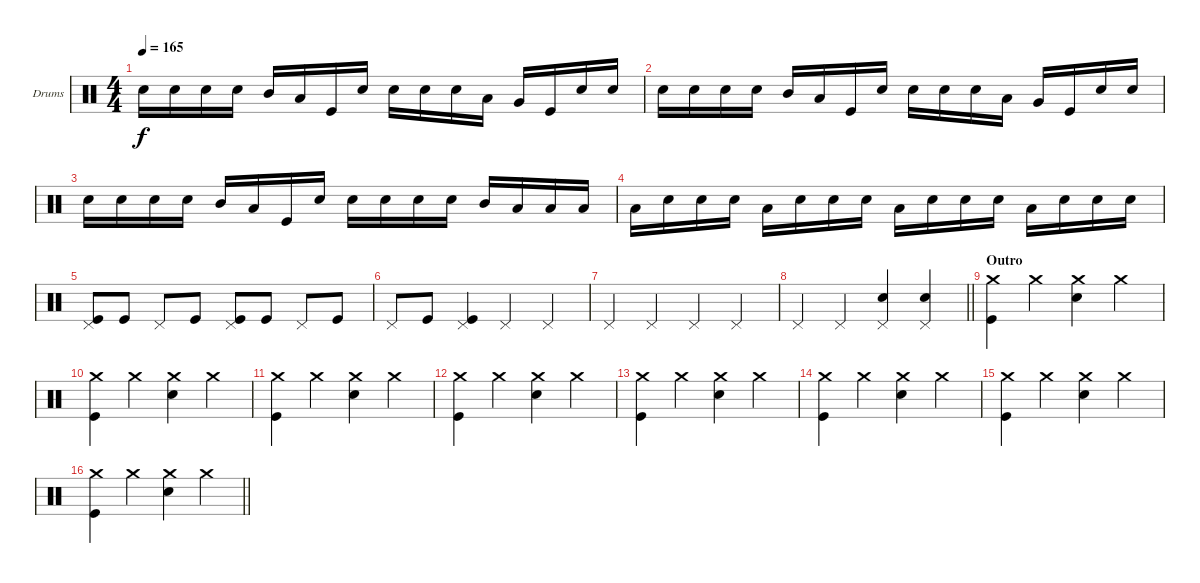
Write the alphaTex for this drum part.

\bracketExtendMode groupsimilarinstruments
\firstSystemTrackNameOrientation horizontal
\otherSystemsTrackNameOrientation horizontal
\track ("Drumkit" "Drums") {instrument percussion}
\staff {score}
\articulation defaults
\ts (4 4)
\tempo 165
\clef neutral
\ks c "Snare (hit) 2".16{dy f} "Snare (hit) 2".16 "Snare (hit) 2".16 "Snare (hit) 2".16 "Mid Tom (hit)".16 "Low Tom (hit)".16 "Kick (hit)".16 "Snare (hit) 2".16 "Snare (hit) 2".16 "Snare (hit) 2".16 "Snare (hit) 2".16 "Low Tom (hit)".16 "Very Low Tom (hit)".16 "Kick (hit)".16 "Snare (hit) 2".16 "Snare (hit) 2".16
|
"Snare (hit) 2".16 "Snare (hit) 2".16 "Snare (hit) 2".16 "Snare (hit) 2".16 "Mid Tom (hit)".16 "Low Tom (hit)".16 "Kick (hit)".16 "Snare (hit) 2".16 "Snare (hit) 2".16 "Snare (hit) 2".16 "Snare (hit) 2".16 "Low Tom (hit)".16 "Very Low Tom (hit)".16 "Kick (hit)".16 "Snare (hit) 2".16 "Snare (hit) 2".16 |
"Snare (hit) 2".16 "Snare (hit) 2".16 "Snare (hit) 2".16 "Snare (hit) 2".16 "Mid Tom (hit)".16 "Low Tom (hit)".16 "Kick (hit)".16 "Snare (hit) 2".16 "Snare (hit) 2".16 "Snare (hit) 2".16 "Snare (hit) 2".16 "Snare (hit) 2".16 "Mid Tom (hit)".16 "Low Tom (hit)".16 "Low Tom (hit)".16 "Low Tom (hit)".16 |
"Low Tom (hit)".16 "Snare (hit) 2".16 "Snare (hit) 2".16 "Snare (hit) 2".16 "Low Tom (hit)".16 "Snare (hit) 2".16 "Snare (hit) 2".16 "Snare (hit) 2".16 "Low Tom (hit)".16 "Snare (hit) 2".16 "Snare (hit) 2".16 "Snare (hit) 2".16 "Low Tom (hit)".16 "Snare (hit) 2".16 "Snare (hit) 2".16 "Snare (hit) 2".16 |
("Pedal Hi-Hat (hit)" "Kick (hit)").8 "Kick (hit)".8 "Pedal Hi-Hat (hit)".8 "Kick (hit)".8 ("Pedal Hi-Hat (hit)" "Kick (hit)").8 "Kick (hit)".8 "Pedal Hi-Hat (hit)".8 "Kick (hit)".8 |
"Pedal Hi-Hat (hit)".8 "Kick (hit)".8 ("Pedal Hi-Hat (hit)" "Kick (hit)").4 "Pedal Hi-Hat (hit)".4 "Pedal Hi-Hat (hit)".4 |
"Pedal Hi-Hat (hit)".4 "Pedal Hi-Hat (hit)".4 "Pedal Hi-Hat (hit)".4 "Pedal Hi-Hat (hit)".4 |
\barLineRight lightlight "Pedal Hi-Hat (hit)".4 "Pedal Hi-Hat (hit)".4
("Pedal Hi-Hat (hit)" "Snare (hit) 2").4 ("Pedal Hi-Hat (hit)" "Snare (hit) 2").4 |
\section ("" "Outro")
("Crash medium (hit)" "Kick (hit)").4 "Crash medium (hit)".4 ("Crash medium (hit)" "Snare (hit) 2").4 "Crash medium (hit)".4 |
("Crash medium (hit)" "Kick (hit)").4 "Crash medium (hit)".4 ("Crash medium (hit)" "Snare (hit) 2").4 "Crash medium (hit)".4 |
("Crash medium (hit)" "Kick (hit)").4 "Crash medium (hit)".4 ("Crash medium (hit)" "Snare (hit) 2").4 "Crash medium (hit)".4 |
("Crash medium (hit)" "Kick (hit)").4 "Crash medium (hit)".4 ("Crash medium (hit)" "Snare (hit) 2").4 "Crash medium (hit)".4 |
("Crash medium (hit)" "Kick (hit)").4 "Crash medium (hit)".4 ("Crash medium (hit)" "Snare (hit) 2").4 "Crash medium (hit)".4 |
("Crash medium (hit)" "Kick (hit)").4 "Crash medium (hit)".4 ("Crash medium (hit)" "Snare (hit) 2").4 "Crash medium (hit)".4 |
("Crash medium (hit)" "Kick (hit)").4 "Crash medium (hit)".4 ("Crash medium (hit)" "Snare (hit) 2").4 "Crash medium (hit)".4 |
\barLineRight lightlight
("Crash medium (hit)" "Kick (hit)").4 "Crash medium (hit)".4 ("Crash medium (hit)" "Snare (hit) 2").4 "Crash medium (hit)".4
